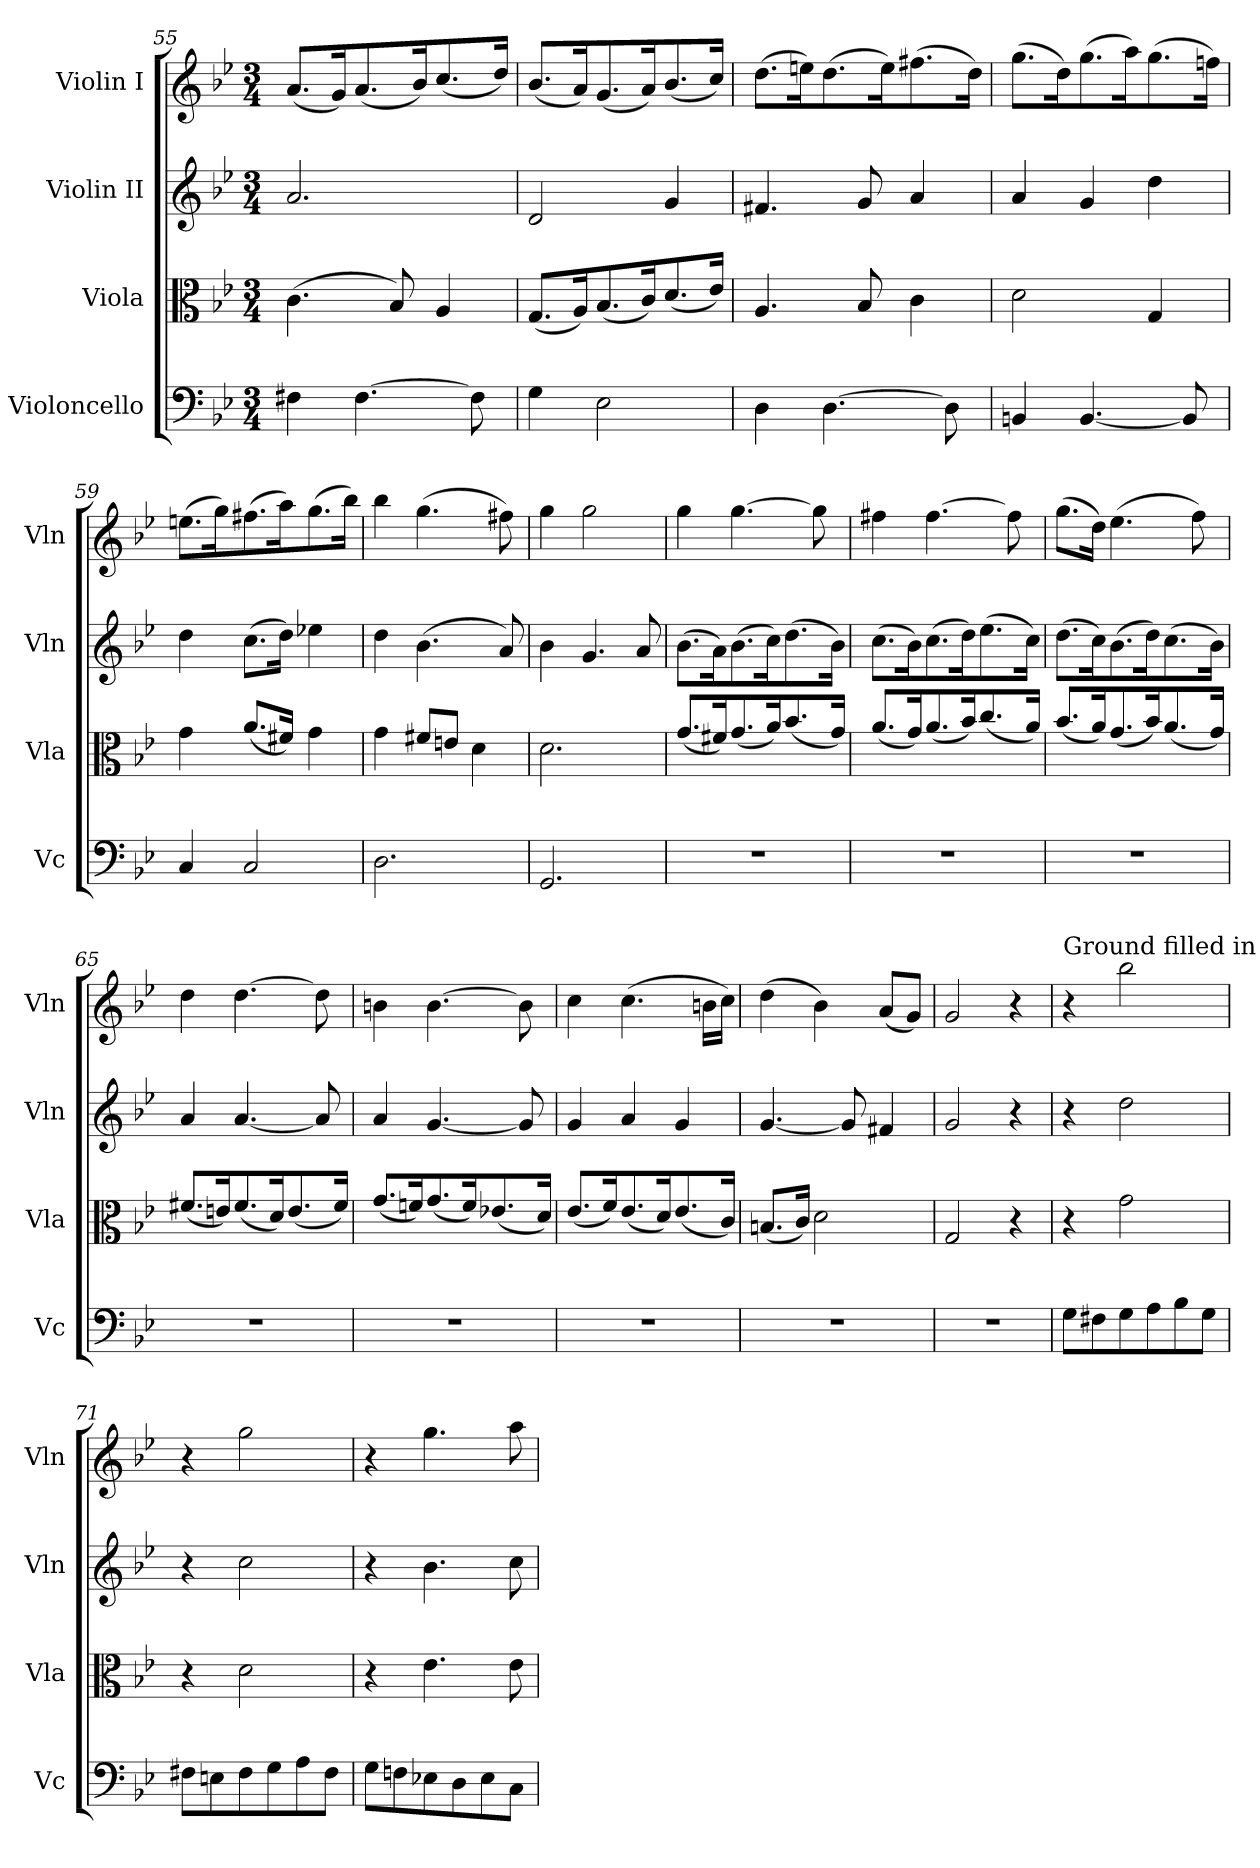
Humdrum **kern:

**kern	**kern	**kern	**kern
*part4	*part3	*part2	*part1
*staff4	*staff3	*staff2	*staff1
*I"Violoncello	*I"Viola	*I"Violin II	*I"Violin I
*I'Vc	*I'Vla	*I'Vln	*I'Vln
*clefF4	*clefC3	*clefG2	*clefG2
*k[b-e-]	*k[b-e-]	*k[b-e-]	*k[b-e-]
*M3/4	*M3/4	*M3/4	*M3/4
=55	=55	=55	=55
4F#X\	(>4.c\	2.a/	(<8.a/L
.	.	.	16g/K)
[4.F#\	.	.	(<8.a/
.	8B-/)	.	.
.	.	.	16b-/K)
.	4A/	.	(<8.cc/
8F#\]	.	.	.
.	.	.	16dd/Jk)
=56	=56	=56	=56
4G\	(<8.G/L	2d/	(<8.b-/L
.	16A/K)	.	16a/K)
2E-\	(<8.B-/	.	(<8.g/
.	16c/K)	.	16a/K)
.	(<8.d/	4g/	(<8.b-/
.	16e-/Jk)	.	16cc/Jk)
=57	=57	=57	=57
4D\	4.A/	4.f#X/	(>8.dd\L
.	.	.	16een\K)
[4.D\	.	.	(>8.dd\
.	8B-/	8g/	.
.	.	.	16ee\K)
.	4c\	4a/	(>8.ff#X\
8D\]	.	.	.
.	.	.	16dd\Jk)
!!LO:LB:g=z
=58	=58	=58	=58
4BBn/	2d\	4a/	(>8.gg\L
.	.	.	16dd\K)
[4.BB/	.	4g/	(>8.gg\
.	.	.	16aa\K)
.	4G/	4dd\	(>8.gg\
8BB/]	.	.	.
.	.	.	16ffn\Jk)
=59	=59	=59	=59
4C/	4g\	4dd\	(>8.een\L
.	.	.	16gg\K)
2C/	(<8.a/L	(>8.cc\L	(>8.ff#X\
.	16f#X/Jk)	16dd\Jk)	16aa\K)
.	4g\	4ee-X\	(>8.gg\
.	.	.	16bb-\Jk)
=60	=60	=60	=60
2.D\	4g\	4dd\	4bb-\
.	8f#X/L	(>4.b-\	(>4.gg\
.	8en/J	.	.
.	4d\	.	.
.	.	8a/)	8ff#X\)
=61	=61	=61	=61
2.GG/	2.d\	4b-\	4gg\
.	.	4.g/	2gg\
.	.	8a/	.
!!LO:PB:g=z
=62	=62	=62	=62
2.r	(<8.g/L	(>8.b-\L	4gg\
.	16f#X/K)	16a\K)	.
.	(<8.g/	(>8.b-\	[4.gg\
.	16a/K)	16cc\K)	.
.	(<8.b-/	(>8.dd\	.
.	.	.	8gg\]
.	16g/Jk)	16b-\Jk)	.
=63	=63	=63	=63
2.r	(<8.a/L	(>8.cc\L	4ff#X\
.	16g/K)	16b-\K)	.
.	(<8.a/	(>8.cc\	[4.ff#\
.	16b-/K)	16dd\K)	.
.	(<8.cc/	(>8.ee-\	.
.	.	.	8ff#\]
.	16a/Jk)	16cc\Jk)	.
=64	=64	=64	=64
2.r	(<8.b-/L	(>8.dd\L	(>8.gg\L
.	16a/K)	16cc\K)	16dd\Jk)
.	(<8.g/	(>8.b-\	(>4.ee-\
.	16b-/K)	16dd\K)	.
.	(<8.a/	(>8.cc\	.
.	.	.	8ff\)
.	16g/Jk)	16b-\Jk)	.
=65	=65	=65	=65
2.r	(<8.f#X/L	4a/	4dd\
.	16en/K)	.	.
.	(<8.f#/	[4.a/	[4.dd\
.	16d/K)	.	.
.	(<8.e/	.	.
.	.	8a/]	8dd\]
.	16f#/Jk)	.	.
!!LO:LB:g=z
=66	=66	=66	=66
2.r	(<8.g/L	4a/	4bn\
.	16fn/K)	.	.
.	(<8.g/	[4.g/	[4.b\
.	16f/K)	.	.
.	(<8.e-X/	.	.
.	.	8g/]	8b\]
.	16d/Jk)	.	.
=67	=67	=67	=67
2.r	(<8.e-/L	4g/	4cc\
.	16f/K)	.	.
.	(<8.e-/	4a/	(>4.cc\
.	16d/K)	.	.
.	(<8.e-/	4g/	.
.	.	.	16bn\LL
.	16c/Jk)	.	16cc\JJ)
=68	=68	=68	=68
2.r	(<8.Bn/L	[4.g/	(>4dd\
.	16c/Jk)	.	.
.	2d\	.	4b-\)
.	.	8g/]	.
.	.	4f#X/	(<8a/L
.	.	.	8g/J)
=69	=69	=69	=69
2.r	2G/	2g/	2g/
.	4r	4r	4r
!!LO:LB:g=z
=70	=70	=70	=70
!	!	!	!LO:TX:a:t=Ground filled in
8G\L	4r	4r	4r
8F#X\	.	.	.
8G\	2g\	2dd\	2bb-\
8A\	.	.	.
8B-\	.	.	.
8G\J	.	.	.
=71	=71	=71	=71
8F#X\L	4r	4r	4r
8En\	.	.	.
8F#\	2d\	2cc\	2gg\
8G\	.	.	.
8A\	.	.	.
8F#\J	.	.	.
=72	=72	=72	=72
8G\L	4r	4r	4r
8Fn\	.	.	.
8E-X\	4.e-\	4.b-\	4.gg\
8D\	.	.	.
8E-\	.	.	.
8C\J	8e-\	8cc\	8aa\
=	=	=	=
*-	*-	*-	*-
